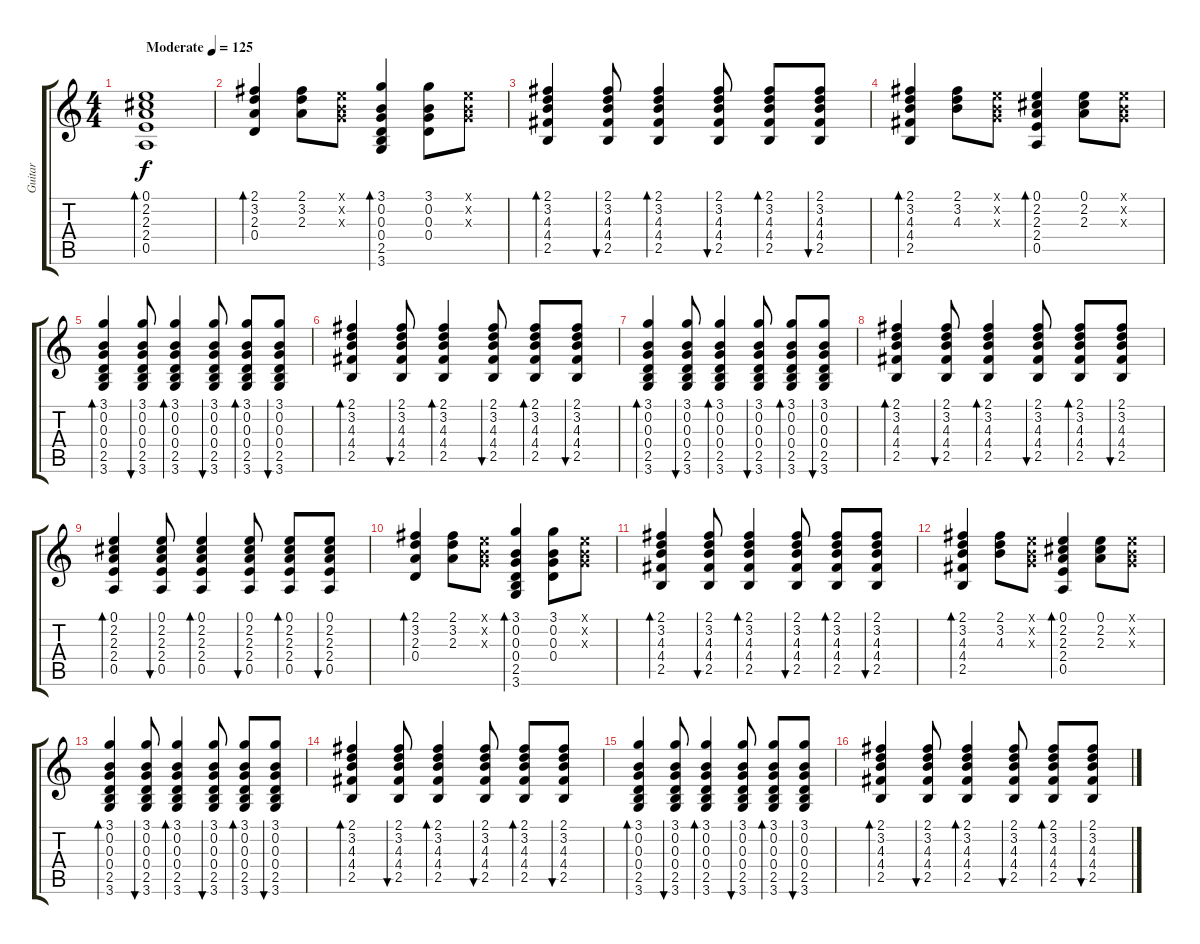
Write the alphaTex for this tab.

\track ("Guitar" "Guitar") {instrument acousticguitarsteel}
\staff {score tabs}
\tuning (E4 B3 G3 D3 A2 E2) {hide}
\ts (4 4)
\tempo (125 "Moderate")
\clef g2
\ks c
(0.1 2.2 2.3 2.4 0.5).1{bd 240 dy f instrument acousticguitarsteel} |
(2.1 3.2 2.3 0.4).4{bd 240} (2.1 3.2 2.3).8 (0.1{x} 0.2{x} 0.3{x}).8 (3.1 0.2 0.3 0.4 2.5 3.6).4{bd 60} (3.1 0.2 0.3 0.4).8 (0.1{x} 0.2{x} 0.3{x}).8 |
(2.1 3.2 4.3 4.4 2.5).4{bd 60} (2.1 3.2 4.3 4.4 2.5).8{bu 60} (2.1 3.2 4.3 4.4 2.5).4{bd 60} (2.1 3.2 4.3 4.4 2.5).8{bu 60} (2.1 3.2 4.3 4.4 2.5).8{bd 60} (2.1 3.2 4.3 4.4 2.5).8{bu 60} |
(2.1 3.2 4.3 4.4 2.5).4{bd 120} (2.1 3.2 4.3).8 (0.1{x} 0.2{x} 0.3{x}).8 (0.1 2.2 2.3 2.4 0.5).4{bd 120} (0.1 2.2 2.3).8 (0.1{x} 0.2{x} 0.3{x}).8 |
(3.1 0.2 0.3 0.4 2.5 3.6).4{bd 60} (3.1 0.2 0.3 0.4 2.5 3.6).8{bu 120} (3.1 0.2 0.3 0.4 2.5 3.6).4{bd 60} (3.1 0.2 0.3 0.4 2.5 3.6).8{bu 120} (3.1 0.2 0.3 0.4 2.5 3.6).8{bd 60} (3.1 0.2 0.3 0.4 2.5 3.6).8{bu 120} |
(2.1 3.2 4.3 4.4 2.5).4{bd 60} (2.1 3.2 4.3 4.4 2.5).8{bu 60} (2.1 3.2 4.3 4.4 2.5).4{bd 60} (2.1 3.2 4.3 4.4 2.5).8{bu 60} (2.1 3.2 4.3 4.4 2.5).8{bd 60} (2.1 3.2 4.3 4.4 2.5).8{bu 60} |
(3.1 0.2 0.3 0.4 2.5 3.6).4{bd 60} (3.1 0.2 0.3 0.4 2.5 3.6).8{bu 120} (3.1 0.2 0.3 0.4 2.5 3.6).4{bd 60} (3.1 0.2 0.3 0.4 2.5 3.6).8{bu 120} (3.1 0.2 0.3 0.4 2.5 3.6).8{bd 60} (3.1 0.2 0.3 0.4 2.5 3.6).8{bu 120} |
(2.1 3.2 4.3 4.4 2.5).4{bd 120} (2.1 3.2 4.3 4.4 2.5).8{bu 60} (2.1 3.2 4.3 4.4 2.5).4{bd 120} (2.1 3.2 4.3 4.4 2.5).8{bu 60} (2.1 3.2 4.3 4.4 2.5).8{bd 120} (2.1 3.2 4.3 4.4 2.5).8{bu 60} |
(0.1 2.2 2.3 2.4 0.5).4{bd 120} (0.1 2.2 2.3 2.4 0.5).8{bu 60} (0.1 2.2 2.3 2.4 0.5).4{bd 120} (0.1 2.2 2.3 2.4 0.5).8{bu 60} (0.1 2.2 2.3 2.4 0.5).8{bd 120} (0.1 2.2 2.3 2.4 0.5).8{bu 60} |
(2.1 3.2 2.3 0.4).4{bd 240} (2.1 3.2 2.3).8 (0.1{x} 0.2{x} 0.3{x}).8 (3.1 0.2 0.3 0.4 2.5 3.6).4{bd 60} (3.1 0.2 0.3 0.4).8 (0.1{x} 0.2{x} 0.3{x}).8 |
(2.1 3.2 4.3 4.4 2.5).4{bd 60} (2.1 3.2 4.3 4.4 2.5).8{bu 60} (2.1 3.2 4.3 4.4 2.5).4{bd 60} (2.1 3.2 4.3 4.4 2.5).8{bu 60} (2.1 3.2 4.3 4.4 2.5).8{bd 60} (2.1 3.2 4.3 4.4 2.5).8{bu 60} |
(2.1 3.2 4.3 4.4 2.5).4{bd 120} (2.1 3.2 4.3).8 (0.1{x} 0.2{x} 0.3{x}).8 (0.1 2.2 2.3 2.4 0.5).4{bd 120} (0.1 2.2 2.3).8 (0.1{x} 0.2{x} 0.3{x}).8 |
(3.1 0.2 0.3 0.4 2.5 3.6).4{bd 60} (3.1 0.2 0.3 0.4 2.5 3.6).8{bu 120} (3.1 0.2 0.3 0.4 2.5 3.6).4{bd 60} (3.1 0.2 0.3 0.4 2.5 3.6).8{bu 120} (3.1 0.2 0.3 0.4 2.5 3.6).8{bd 60} (3.1 0.2 0.3 0.4 2.5 3.6).8{bu 120} |
(2.1 3.2 4.3 4.4 2.5).4{bd 60} (2.1 3.2 4.3 4.4 2.5).8{bu 60} (2.1 3.2 4.3 4.4 2.5).4{bd 60} (2.1 3.2 4.3 4.4 2.5).8{bu 60} (2.1 3.2 4.3 4.4 2.5).8{bd 60} (2.1 3.2 4.3 4.4 2.5).8{bu 60} |
(3.1 0.2 0.3 0.4 2.5 3.6).4{bd 60} (3.1 0.2 0.3 0.4 2.5 3.6).8{bu 120} (3.1 0.2 0.3 0.4 2.5 3.6).4{bd 60} (3.1 0.2 0.3 0.4 2.5 3.6).8{bu 120} (3.1 0.2 0.3 0.4 2.5 3.6).8{bd 60} (3.1 0.2 0.3 0.4 2.5 3.6).8{bu 120} |
(2.1 3.2 4.3 4.4 2.5).4{bd 120} (2.1 3.2 4.3 4.4 2.5).8{bu 60} (2.1 3.2 4.3 4.4 2.5).4{bd 120} (2.1 3.2 4.3 4.4 2.5).8{bu 60} (2.1 3.2 4.3 4.4 2.5).8{bd 120} (2.1 3.2 4.3 4.4 2.5).8{bu 60}
